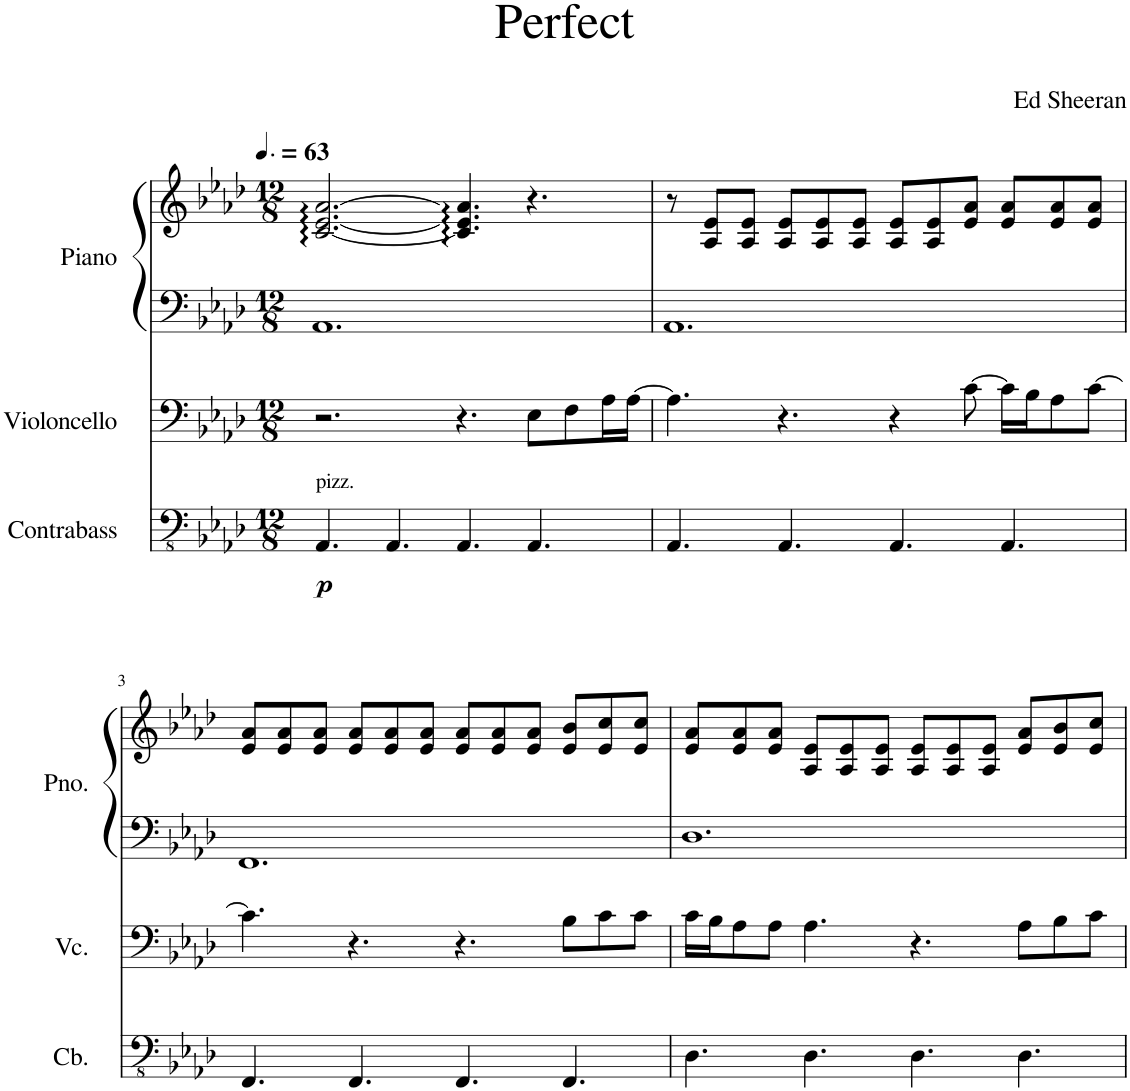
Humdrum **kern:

**kern	**dynam	**kern	**kern	**kern	**kern	**kern	**kern	**kern	**kern	**kern	**kern	**kern	**kern
*part12	*part12	*part11	*part10	*part10	*part9	*part8	*part7	*part6	*part5	*part4	*part3	*part2	*part1
*staff13	*staff13	*staff12	*staff11	*staff10	*staff9	*staff8	*staff7	*staff6	*staff5	*staff4	*staff3	*staff2	*staff1
*I"Contrabass	*	*I"Violoncello	*I"Piano	*	*I"Drumset	*I"Glockenspiel	*I"Tuba	*I"Horn in F	*I"Horn in F	*I"Clarinette en Sib	*I"Bassoon	*I"Bb Clarinet	*I"Flute
*I'Cb.	*	*I'Vc.	*I'Pno.	*	*I'D. Set	*I'Glock.	*I'Tba.	*	*	*I'Clar. Sib	*I'Bsn.	*I'Bb Cl.	*I'Fl.
*clefFv4	*	*clefF4	*clefF4	*clefG2	*clefX	*clefG^^2	*clefF4	*clefG2	*clefG2	*clefG2	*clefF4	*clefG2	*clefG2
*ITrd7c12	*	*	*	*	*	*	*	*ITrd4c7	*ITrd4c7	*ITrd1c2	*	*ITrd1c2	*
*k[b-e-a-d-]	*	*k[b-e-a-d-]	*k[b-e-a-d-]	*k[b-e-a-d-]	*k[]	*k[b-e-a-d-]	*k[b-e-a-d-]	*k[b-e-a-d-]	*k[b-e-a-d-]	*k[b-e-a-d-]	*k[b-e-a-d-]	*k[b-e-a-d-]	*k[b-e-a-d-]
*M12/8	*	*M12/8	*M12/8	*M12/8	*M12/8	*M12/8	*M12/8	*M12/8	*M12/8	*M12/8	*M12/8	*M12/8	*M12/8
*MM95	*	*MM95	*MM95	*MM95	*MM95	*MM95	*MM95	*MM95	*MM95	*MM95	*MM95	*MM95	*MM95
=1	=1	=1	=1	=1	=1	=1	=1	=1	=1	=1	=1	=1	=1
!LO:TX:a:t=pizz.	!	!	!	!	!	!	!	!	!	!	!	!	!
!	!LO:DY:b	!	!	!	!	!	!	!	!	!	!	!	!
4.AAA-/	p	2.r	1.AA-	[2.c/ [2.e-/ [2.a-/	1.r	1.r	1.r	1.r	1.r	1.r	1.r	1.r	1.r
4.AAA-/	.	.	.	.	.	.	.	.	.	.	.	.	.
4.AAA-/	.	4.r	.	4.c/] 4.e-/] 4.a-/]	.	.	.	.	.	.	.	.	.
4.AAA-/	.	8E-\L	.	4.r	.	.	.	.	.	.	.	.	.
.	.	8F\	.	.	.	.	.	.	.	.	.	.	.
.	.	16A-\L	.	.	.	.	.	.	.	.	.	.	.
.	.	[16A-\JJ	.	.	.	.	.	.	.	.	.	.	.
=2	=2	=2	=2	=2	=2	=2	=2	=2	=2	=2	=2	=2	=2
4.AAA-/	.	4.A-\]	1.AA-	8r	1.r	1.r	1.r	1.r	1.r	1.r	1.r	1.r	1.r
.	.	.	.	8A-/ 8e-/L	.	.	.	.	.	.	.	.	.
.	.	.	.	8A-/ 8e-/J	.	.	.	.	.	.	.	.	.
4.AAA-/	.	4.r	.	8A-/ 8e-/L	.	.	.	.	.	.	.	.	.
.	.	.	.	8A-/ 8e-/	.	.	.	.	.	.	.	.	.
.	.	.	.	8A-/ 8e-/J	.	.	.	.	.	.	.	.	.
4.AAA-/	.	4r	.	8A-/ 8e-/L	.	.	.	.	.	.	.	.	.
.	.	.	.	8A-/ 8e-/	.	.	.	.	.	.	.	.	.
.	.	[8c\	.	8e-/ 8a-/J	.	.	.	.	.	.	.	.	.
4.AAA-/	.	16c\LL]	.	8e-/ 8a-/L	.	.	.	.	.	.	.	.	.
.	.	16B-\J	.	.	.	.	.	.	.	.	.	.	.
.	.	8A-\	.	8e-/ 8a-/	.	.	.	.	.	.	.	.	.
.	.	[8c\J	.	8e-/ 8a-/J	.	.	.	.	.	.	.	.	.
!!LO:LB:g=z
=3	=3	=3	=3	=3	=3	=3	=3	=3	=3	=3	=3	=3	=3
4.FFF/	.	4.c\]	1.FF	8e-/ 8a-/L	1.r	1.r	1.r	1.r	1.r	1.r	1.r	1.r	1.r
.	.	.	.	8e-/ 8a-/	.	.	.	.	.	.	.	.	.
.	.	.	.	8e-/ 8a-/J	.	.	.	.	.	.	.	.	.
4.FFF/	.	4.r	.	8e-/ 8a-/L	.	.	.	.	.	.	.	.	.
.	.	.	.	8e-/ 8a-/	.	.	.	.	.	.	.	.	.
.	.	.	.	8e-/ 8a-/J	.	.	.	.	.	.	.	.	.
4.FFF/	.	4.r	.	8e-/ 8a-/L	.	.	.	.	.	.	.	.	.
.	.	.	.	8e-/ 8a-/	.	.	.	.	.	.	.	.	.
.	.	.	.	8e-/ 8a-/J	.	.	.	.	.	.	.	.	.
4.FFF/	.	8B-\L	.	8e-/ 8b-/L	.	.	.	.	.	.	.	.	.
.	.	8c\	.	8e-/ 8cc/	.	.	.	.	.	.	.	.	.
.	.	8c\J	.	8e-/ 8cc/J	.	.	.	.	.	.	.	.	.
=4	=4	=4	=4	=4	=4	=4	=4	=4	=4	=4	=4	=4	=4
4.DD-\	.	16c\LL	1.D-	8e-/ 8a-/L	1.r	1.r	1.r	1.r	1.r	1.r	1.r	1.r	1.r
.	.	16B-\J	.	.	.	.	.	.	.	.	.	.	.
.	.	8A-\	.	8e-/ 8a-/	.	.	.	.	.	.	.	.	.
.	.	8A-\J	.	8e-/ 8a-/J	.	.	.	.	.	.	.	.	.
4.DD-\	.	4.A-\	.	8A-/ 8e-/L	.	.	.	.	.	.	.	.	.
.	.	.	.	8A-/ 8e-/	.	.	.	.	.	.	.	.	.
.	.	.	.	8A-/ 8e-/J	.	.	.	.	.	.	.	.	.
4.DD-\	.	4.r	.	8A-/ 8e-/L	.	.	.	.	.	.	.	.	.
.	.	.	.	8A-/ 8e-/	.	.	.	.	.	.	.	.	.
.	.	.	.	8A-/ 8e-/J	.	.	.	.	.	.	.	.	.
4.DD-\	.	8A-\L	.	8e-/ 8a-/L	.	.	.	.	.	.	.	.	.
.	.	8B-\	.	8e-/ 8b-/	.	.	.	.	.	.	.	.	.
.	.	8c\J	.	8e-/ 8cc/J	.	.	.	.	.	.	.	.	.
=	=	=	=	=	=	=	=	=	=	=	=	=	=
*-	*-	*-	*-	*-	*-	*-	*-	*-	*-	*-	*-	*-	*-
